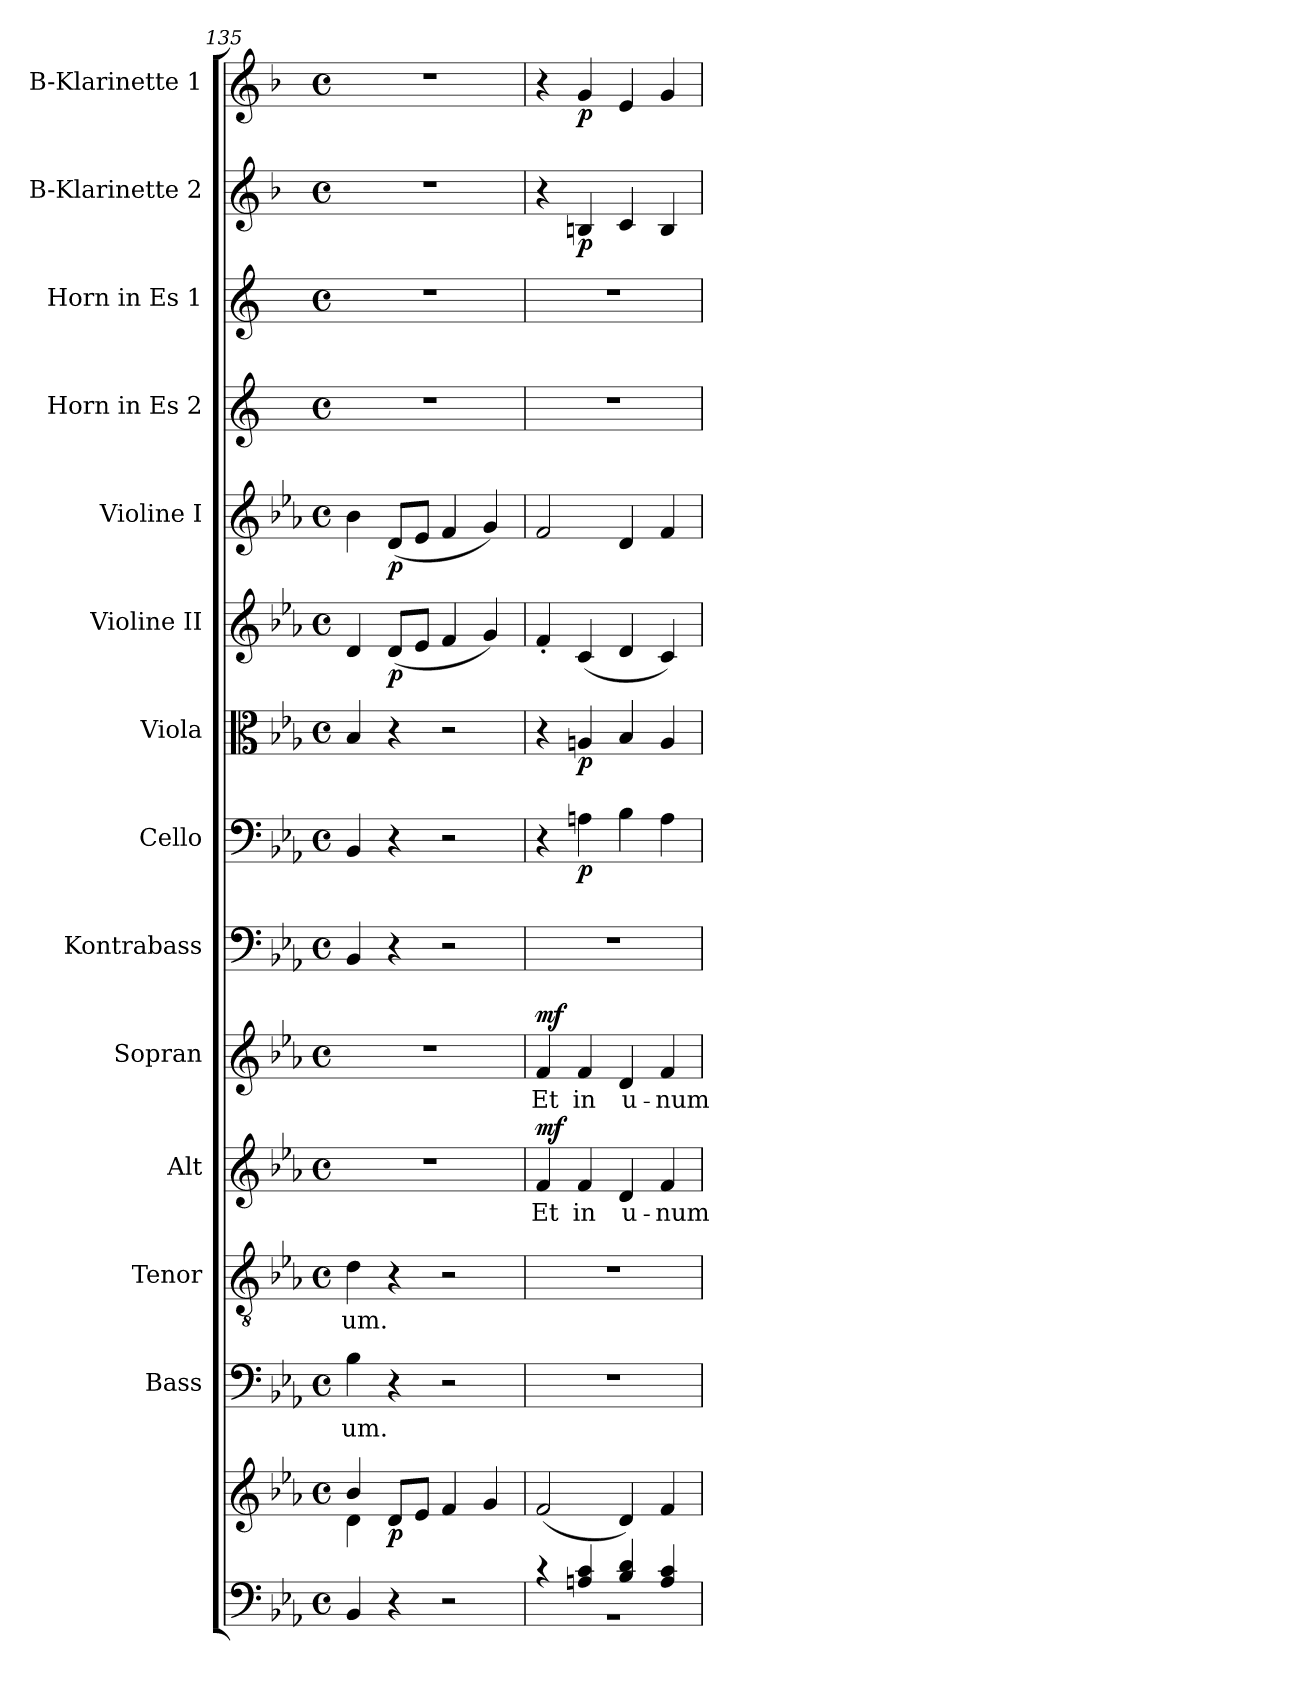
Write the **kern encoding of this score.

**kern	**kern	**dynam	**kern	**text	**kern	**text	**kern	**text	**dynam	**kern	**text	**dynam	**kern	**kern	**dynam	**kern	**dynam	**kern	**dynam	**kern	**dynam	**kern	**kern	**kern	**dynam	**kern	**dynam
*part14	*part14	*part14	*part13	*part13	*part12	*part12	*part11	*part11	*part11	*part10	*part10	*part10	*part9	*part8	*part8	*part7	*part7	*part6	*part6	*part5	*part5	*part4	*part3	*part2	*part2	*part1	*part1
*staff15	*staff14	*staff14/15	*staff13	*staff13	*staff12	*staff12	*staff11	*staff11	*staff11	*staff10	*staff10	*staff10	*staff9	*staff8	*staff8	*staff7	*staff7	*staff6	*staff6	*staff5	*staff5	*staff4	*staff3	*staff2	*staff2	*staff1	*staff1
*	*	*	*I"Bass	*	*I"Tenor	*	*I"Alt	*	*	*I"Sopran	*	*	*I"Kontrabass	*I"Cello	*	*I"Viola	*	*I"Violine II	*	*I"Violine I	*	*I"Horn in Es 2	*I"Horn in Es 1	*I"B-Klarinette 2	*	*I"B-Klarinette 1	*
*	*	*	*I'B.	*	*I'T.	*	*I'A.	*	*	*I'S.	*	*	*I'Kb.	*	*	*I'Vla.	*	*I'Vl. II	*	*I'Vl. I	*	*I'Hrn. 2	*I'Hrn. 1	*I'Kl. 2	*	*I'Kl. 1	*
*clefF4	*clefG2	*	*clefF4	*	*clefGv2	*	*clefG2	*	*	*clefG2	*	*	*clefF4	*clefF4	*	*clefC3	*	*clefG2	*	*clefG2	*	*clefG2	*clefG2	*clefG2	*	*clefG2	*
*	*	*	*	*	*	*	*	*	*	*	*	*	*ITrd7c12	*	*	*	*	*	*	*	*	*ITrd5c9	*ITrd5c9	*ITrd1c2	*	*ITrd1c2	*
*k[b-e-a-]	*k[b-e-a-]	*	*k[b-e-a-]	*	*k[b-e-a-]	*	*k[b-e-a-]	*	*	*k[b-e-a-]	*	*	*k[b-e-a-]	*k[b-e-a-]	*	*k[b-e-a-]	*	*k[b-e-a-]	*	*k[b-e-a-]	*	*k[b-e-a-]	*k[b-e-a-]	*k[b-e-a-]	*	*k[b-e-a-]	*
*E-:	*E-:	*	*E-:	*	*E-:	*	*E-:	*	*	*E-:	*	*	*E-:	*E-:	*	*E-:	*	*E-:	*	*E-:	*	*E-:	*E-:	*E-:	*	*E-:	*
*M4/4	*M4/4	*	*M4/4	*	*M4/4	*	*M4/4	*	*	*M4/4	*	*	*M4/4	*M4/4	*	*M4/4	*	*M4/4	*	*M4/4	*	*M4/4	*M4/4	*M4/4	*	*M4/4	*
*met(c)	*met(c)	*	*met(c)	*	*met(c)	*	*met(c)	*	*	*met(c)	*	*	*met(c)	*met(c)	*	*met(c)	*	*met(c)	*	*met(c)	*	*met(c)	*met(c)	*met(c)	*	*met(c)	*
=135	=135	=135	=135	=135	=135	=135	=135	=135	=135	=135	=135	=135	=135	=135	=135	=135	=135	=135	=135	=135	=135	=135	=135	=135	=135	=135	=135
*	*^	*	*	*	*	*	*	*	*	*	*	*	*	*	*	*	*	*	*	*	*	*	*	*	*	*	*
!	!	!	!	!	!LO:LY:b	!	!LO:LY:b	!	!	!	!	!	!	!	!	!	!	!	!	!	!	!	!	!	!	!	!	!
4BB-/	4b-/	4d\	.	4B-\	-um.	4d\	-um.	1r	.	.	1r	.	.	4BBB-/	4BB-/	.	4B-/	.	4d/	.	4b-\	.	1r	1r	1r	.	1r	.
!	!	!	!LO:DY:b	!	!	!	!	!	!	!	!	!	!	!	!	!	!	!	!	!LO:DY:b	!	!LO:DY:b	!	!	!	!	!	!
4r	8d/L	2.ryy	p	4r	.	4r	.	.	.	.	.	.	.	4r	4r	.	4r	.	(<8d/L	p	(<8d/L	p	.	.	.	.	.	.
.	8e-/J	.	.	.	.	.	.	.	.	.	.	.	.	.	.	.	.	.	8e-/J	.	8e-/J	.	.	.	.	.	.	.
2r	4f/	.	.	2r	.	2r	.	.	.	.	.	.	.	2r	2r	.	2r	.	4f/	.	4f/	.	.	.	.	.	.	.
.	4g/	.	.	.	.	.	.	.	.	.	.	.	.	.	.	.	.	.	4g/)	.	4g/)	.	.	.	.	.	.	.
*	*v	*v	*	*	*	*	*	*	*	*	*	*	*	*	*	*	*	*	*	*	*	*	*	*	*	*	*	*
=136	=136	=136	=136	=136	=136	=136	=136	=136	=136	=136	=136	=136	=136	=136	=136	=136	=136	=136	=136	=136	=136	=136	=136	=136	=136	=136	=136
*^	*	*	*	*	*	*	*	*	*	*	*	*	*	*	*	*	*	*	*	*	*	*	*	*	*	*	*
!	!	!	!	!	!	!	!	!	!LO:LY:b	!LO:DY:a	!	!LO:LY:b	!LO:DY:a	!	!	!	!	!	!	!	!	!	!	!	!	!	!	!
4rc	1rBB	(<2f/	.	1r	.	1r	.	4f/	Et	mf	4f/	Et	mf	1r	4r	.	4r	.	4f'</	.	2f/	.	1r	1r	4r	.	4r	.
!	!	!	!	!	!	!	!	!	!LO:LY:b	!	!	!LO:LY:b	!	!	!	!LO:DY:b	!	!LO:DY:b	!	!	!	!	!	!	!	!LO:DY:b	!	!LO:DY:b
4An/ 4c/	.	.	.	.	.	.	.	4f/	in	.	4f/	in	.	.	4An\	p	4An/	p	(<4c/	.	.	.	.	.	4An/	p	4f/	p
!	!	!	!	!	!	!	!	!	!LO:LY:b	!	!	!LO:LY:b	!	!	!	!	!	!	!	!	!	!	!	!	!	!	!	!
4B-/ 4d/	.	4d/)	.	.	.	.	.	4d/	u-	.	4d/	u-	.	.	4B-\	.	4B-/	.	4d/	.	4d/	.	.	.	4B-/	.	4d/	.
!	!	!	!	!	!	!	!	!	!LO:LY:b	!	!	!LO:LY:b	!	!	!	!	!	!	!	!	!	!	!	!	!	!	!	!
4A/ 4c/	.	4f/	.	.	.	.	.	4f/	-num	.	4f/	-num	.	.	4A\	.	4A/	.	4c/)	.	4f/	.	.	.	4A/	.	4f/	.
*v	*v	*	*	*	*	*	*	*	*	*	*	*	*	*	*	*	*	*	*	*	*	*	*	*	*	*	*	*
=	=	=	=	=	=	=	=	=	=	=	=	=	=	=	=	=	=	=	=	=	=	=	=	=	=	=	=
*-	*-	*-	*-	*-	*-	*-	*-	*-	*-	*-	*-	*-	*-	*-	*-	*-	*-	*-	*-	*-	*-	*-	*-	*-	*-	*-	*-
